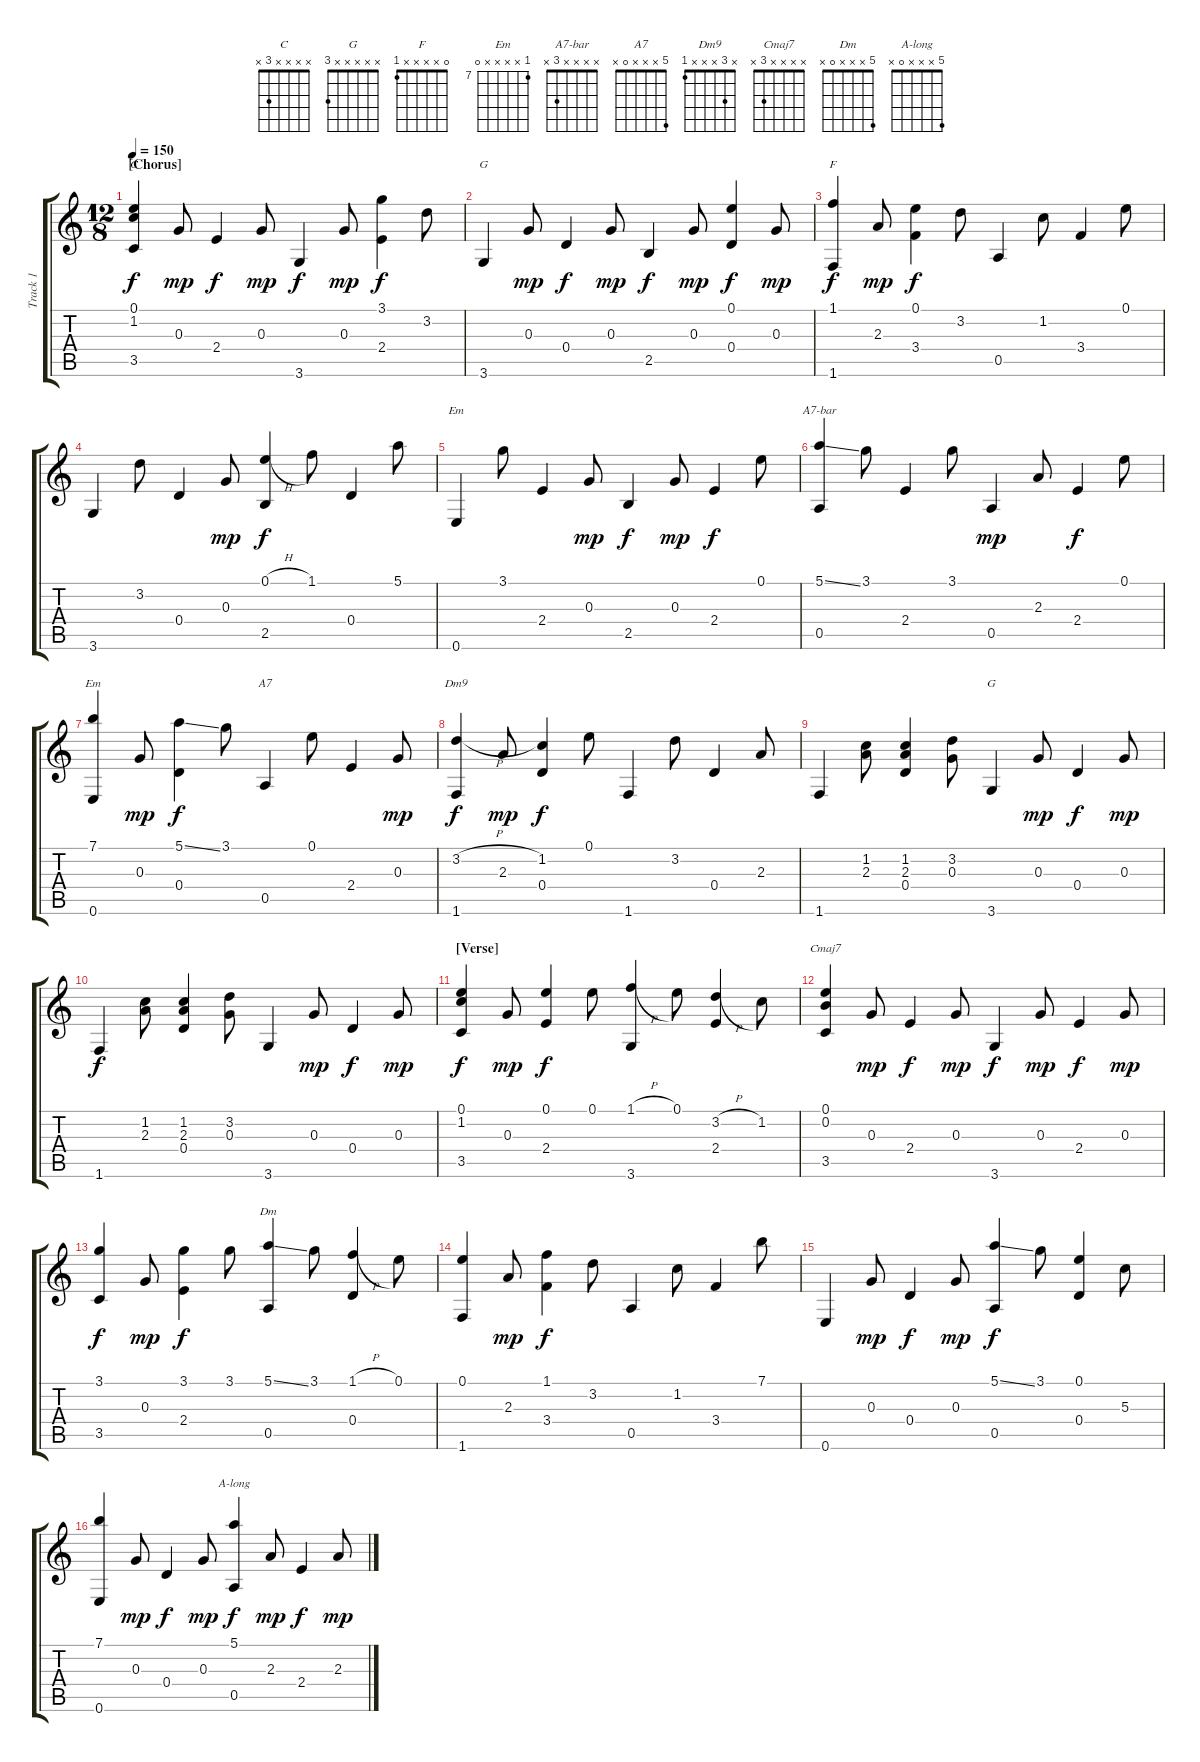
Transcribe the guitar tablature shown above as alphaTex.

\track ("Track 1" "Track 1") {instrument acousticguitarsteel}
\staff {score tabs}
\tuning (E4 B3 G3 D3 A2 E2) {hide}
\chord ("C" x x x x 3 x)
\chord ("G" x x x x 3 x)
\chord ("F" 0 x x x x 1)
\chord ("Em" x x x x 3 x)
\chord ("A7-bar" x x x x 3 x)
\chord ("Em" 7 x x x x 0) {firstfret 7}
\chord ("A7" 5 x x x 0 x)
\chord ("Dm9" x 3 x x x 1)
\chord ("G" x x x x x 3)
\chord ("Cmaj7" x x x x 3 x)
\chord ("Dm" 5 x x x 0 x)
\chord ("A-long" 5 x x x 0 x)
\ts (12 8)
\section ("" "[Chorus]")
\tempo 150
\clef g2
\ks c
(0.1 1.2 3.5).4{ch "C" dy f} 0.3.8{dy mp} 2.4.4{dy f} 0.3.8{dy mp} 3.6.4{dy f} 0.3.8{dy mp} (3.1 2.4).4{dy f} 3.2.8 |
3.6.4{ch "G"} 0.3.8{dy mp} 0.4.4{dy f} 0.3.8{dy mp} 2.5.4{dy f} 0.3.8{dy mp} (0.1 0.4).4{dy f} 0.3.8{dy mp} |
(1.1 1.6).4{ch "F" dy f} 2.3.8{dy mp} (0.1 3.4).4{dy f} 3.2.8 0.5.4 1.2.8 3.4.4 0.1.8 |
3.6.4 3.2.8 0.4.4 0.3.8{dy mp} (0.1{h} 2.5).4{dy f} 1.1.8 0.4.4 5.1.8 |
0.6.4{ch "Em"} 3.1.8 2.4.4 0.3.8{dy mp} 2.5.4{dy f} 0.3.8{dy mp} 2.4.4{dy f} 0.1.8 |
(5.1{ss} 0.5).4{ch "A7-bar"} 3.1.8 2.4.4 3.1.8 0.5.4{dy mp} 2.3.8 2.4.4{dy f} 0.1.8 |
(7.1 0.6).4{ch "Em"} 0.3.8{dy mp} (5.1{ss} 0.4).4{dy f} 3.1.8 0.5.4{ch "A7"} 0.1.8 2.4.4 0.3.8{dy mp} |
(3.2{h} 1.6).4{ch "Dm9" dy f} 2.3.8{dy mp} (1.2 0.4).4{dy f} 0.1.8 1.6.4 3.2.8 0.4.4 2.3.8 |
1.6.4 (1.2 2.3).8 (1.2 2.3 0.4).4 (3.2 0.3).8 3.6.4{ch "G"} 0.3.8{dy mp} 0.4.4{dy f} 0.3.8{dy mp} |
1.6.4{dy f} (1.2 2.3).8 (1.2 2.3 0.4).4 (3.2 0.3).8 3.6.4 0.3.8{dy mp} 0.4.4{dy f} 0.3.8{dy mp} |
\section ("" "[Verse]")
(0.1 1.2 3.5).4{dy f} 0.3.8{dy mp} (0.1 2.4).4{dy f} 0.1.8 (1.1{h} 3.6).4 0.1.8 (3.2{h} 2.4).4 1.2.8 |
(0.1 0.2 3.5).4{ch "Cmaj7"} 0.3.8{dy mp} 2.4.4{dy f} 0.3.8{dy mp} 3.6.4{dy f} 0.3.8{dy mp} 2.4.4{dy f} 0.3.8{dy mp} |
(3.1 3.5).4{dy f} 0.3.8{dy mp} (3.1 2.4).4{dy f} 3.1.8 (5.1{ss} 0.5).4{ch "Dm"} 3.1.8 (1.1{h} 0.4).4 0.1.8 |
(0.1 1.6).4 2.3.8{dy mp} (1.1 3.4).4{dy f} 3.2.8 0.5.4 1.2.8 3.4.4 7.1.8 |
0.6.4 0.3.8{dy mp} 0.4.4{dy f} 0.3.8{dy mp} (5.1{ss} 0.5).4{dy f} 3.1.8 (0.1 0.4).4 5.3.8 |
(7.1 0.6).4 0.3.8{dy mp} 0.4.4{dy f} 0.3.8{dy mp} (5.1{ss} 0.5).4{ch "A-long" dy f} 2.3.8{dy mp} 2.4.4{dy f} 2.3.8{dy mp}
